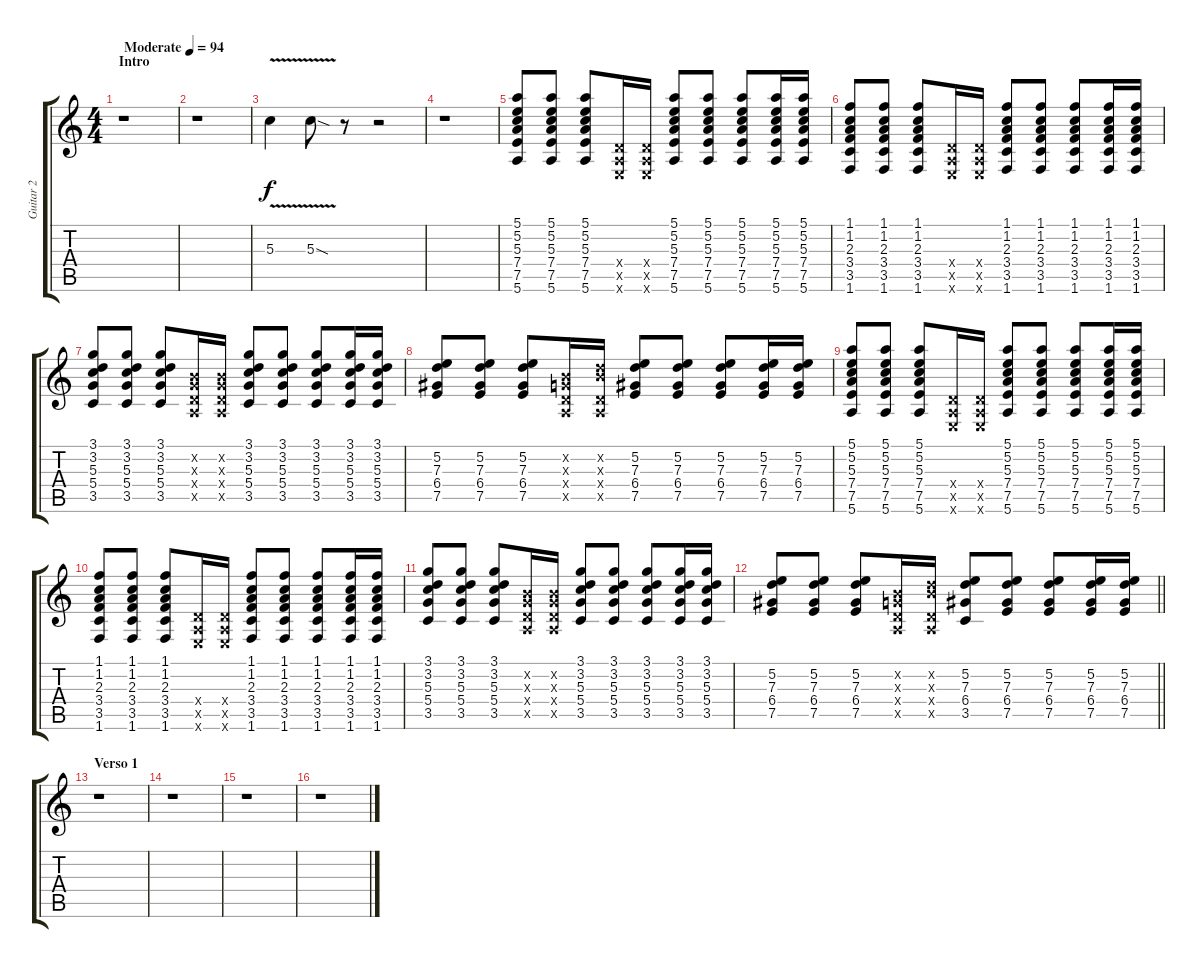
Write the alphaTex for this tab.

\track ("Guitar 2" "Guitar 2") {instrument overdrivenguitar}
\staff {score tabs}
\tuning (E4 B3 G3 D3 A2 E2) {hide}
\ts (4 4)
\section ("" "Intro")
\tempo (94 "Moderate")
\clef g2
\ks c
r.1{dy f instrument overdrivenguitar} |
r.1 |
5.3{v}.4 5.3{v sod}.8 r.8 r.2 |
r.1 |
(5.1 5.2 5.3 7.4 7.5 5.6).8 (5.1 5.2 5.3 7.4 7.5 5.6).8 (5.1 5.2 5.3 7.4 7.5 5.6).8 (0.4{x} 0.5{x} 0.6{x}).16 (0.4{x} 0.5{x} 0.6{x}).16 (5.1 5.2 5.3 7.4 7.5 5.6).8 (5.1 5.2 5.3 7.4 7.5 5.6).8 (5.1 5.2 5.3 7.4 7.5 5.6).8 (5.1 5.2 5.3 7.4 7.5 5.6).16 (5.1 5.2 5.3 7.4 7.5 5.6).16 |
(1.1 1.2 2.3 3.4 3.5 1.6).8 (1.1 1.2 2.3 3.4 3.5 1.6).8 (1.1 1.2 2.3 3.4 3.5 1.6).8 (0.4{x} 0.5{x} 0.6{x}).16 (0.4{x} 0.5{x} 0.6{x}).16 (1.1 1.2 2.3 3.4 3.5 1.6).8 (1.1 1.2 2.3 3.4 3.5 1.6).8 (1.1 1.2 2.3 3.4 3.5 1.6).8 (1.1 1.2 2.3 3.4 3.5 1.6).16 (1.1 1.2 2.3 3.4 3.5 1.6).16 |
(3.1 3.2 5.3 5.4 3.5).8 (3.1 3.2 5.3 5.4 3.5).8 (3.1 3.2 5.3 5.4 3.5).8 (0.2{x} 0.3{x} 0.4{x} 0.5{x}).16 (0.2{x} 0.3{x} 0.4{x} 0.5{x}).16 (3.1 3.2 5.3 5.4 3.5).8 (3.1 3.2 5.3 5.4 3.5).8 (3.1 3.2 5.3 5.4 3.5).8 (3.1 3.2 5.3 5.4 3.5).16 (3.1 3.2 5.3 5.4 3.5).16 |
(5.2 7.3 6.4 7.5).8 (5.2 7.3 6.4 7.5).8 (5.2 7.3 6.4 7.5).8 (0.2{x} 0.3{x} 0.4{x} 0.5{x}).16 (0.2{x} 7.3{x} 0.4{x} 0.5{x}).16 (5.2 7.3 6.4 7.5).8 (5.2 7.3 6.4 7.5).8 (5.2 7.3 6.4 7.5).8 (5.2 7.3 6.4 7.5).16 (5.2 7.3 6.4 7.5).16 |
(5.1 5.2 5.3 7.4 7.5 5.6).8 (5.1 5.2 5.3 7.4 7.5 5.6).8 (5.1 5.2 5.3 7.4 7.5 5.6).8 (0.4{x} 0.5{x} 0.6{x}).16 (0.4{x} 0.5{x} 0.6{x}).16 (5.1 5.2 5.3 7.4 7.5 5.6).8 (5.1 5.2 5.3 7.4 7.5 5.6).8 (5.1 5.2 5.3 7.4 7.5 5.6).8 (5.1 5.2 5.3 7.4 7.5 5.6).16 (5.1 5.2 5.3 7.4 7.5 5.6).16 |
(1.1 1.2 2.3 3.4 3.5 1.6).8 (1.1 1.2 2.3 3.4 3.5 1.6).8 (1.1 1.2 2.3 3.4 3.5 1.6).8 (0.4{x} 0.5{x} 0.6{x}).16 (0.4{x} 0.5{x} 0.6{x}).16 (1.1 1.2 2.3 3.4 3.5 1.6).8 (1.1 1.2 2.3 3.4 3.5 1.6).8 (1.1 1.2 2.3 3.4 3.5 1.6).8 (1.1 1.2 2.3 3.4 3.5 1.6).16 (1.1 1.2 2.3 3.4 3.5 1.6).16 |
(3.1 3.2 5.3 5.4 3.5).8 (3.1 3.2 5.3 5.4 3.5).8 (3.1 3.2 5.3 5.4 3.5).8 (0.2{x} 0.3{x} 0.4{x} 0.5{x}).16 (0.2{x} 0.3{x} 0.4{x} 0.5{x}).16 (3.1 3.2 5.3 5.4 3.5).8 (3.1 3.2 5.3 5.4 3.5).8 (3.1 3.2 5.3 5.4 3.5).8 (3.1 3.2 5.3 5.4 3.5).16 (3.1 3.2 5.3 5.4 3.5).16 |
\barLineRight lightlight
(5.2 7.3 6.4 7.5).8 (5.2 7.3 6.4 7.5).8 (5.2 7.3 6.4 7.5).8 (0.2{x} 0.3{x} 0.4{x} 0.5{x}).16 (0.2{x} 7.3{x} 0.4{x} 0.5{x}).16 (5.2 7.3 6.4 3.5).8 (5.2 7.3 6.4 7.5).8 (5.2 7.3 6.4 7.5).8 (5.2 7.3 6.4 7.5).16 (5.2 7.3 6.4 7.5).16 |
\section ("" "Verso 1")
r.1 |
r.1 |
r.1 |
r.1
